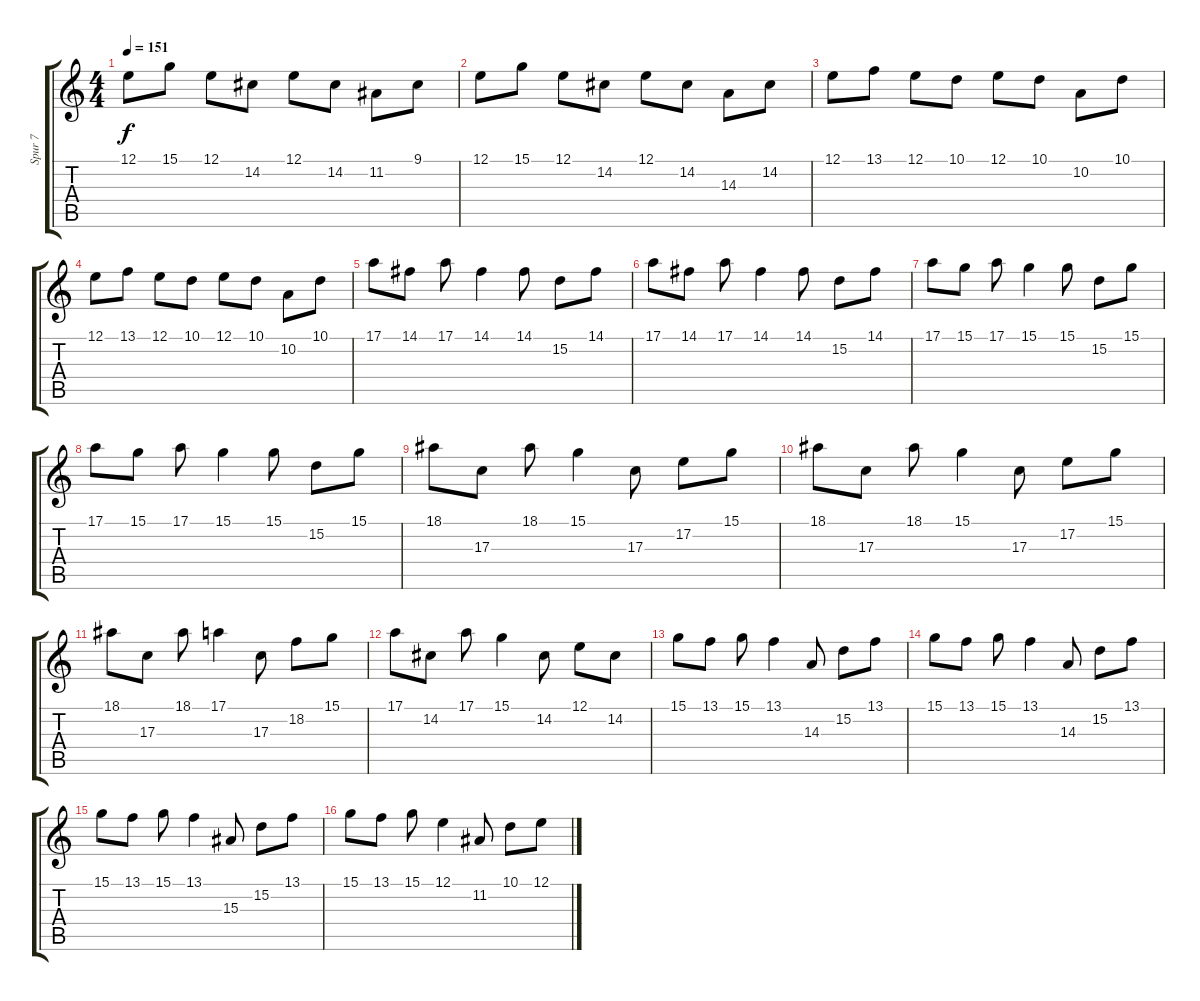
\track ("Spur 7" "Spur 7") {instrument electricpiano2}
\staff {score tabs}
\tuning (E4 B3 G3 D3 A2 E2) {hide}
\ts (4 4)
\tempo 151
\clef g2
\ks c
12.1.8{dy f} 15.1.8 12.1.8 14.2.8 12.1.8 14.2.8 11.2.8 9.1.8 |
12.1.8 15.1.8 12.1.8 14.2.8 12.1.8 14.2.8 14.3.8 14.2.8 |
12.1.8 13.1.8 12.1.8 10.1.8 12.1.8 10.1.8 10.2.8 10.1.8 |
12.1.8 13.1.8 12.1.8 10.1.8 12.1.8 10.1.8 10.2.8 10.1.8 |
17.1.8 14.1.8 17.1.8 14.1.4 14.1.8 15.2.8 14.1.8 |
17.1.8 14.1.8 17.1.8 14.1.4 14.1.8 15.2.8 14.1.8 |
17.1.8 15.1.8 17.1.8 15.1.4 15.1.8 15.2.8 15.1.8 |
17.1.8 15.1.8 17.1.8 15.1.4 15.1.8 15.2.8 15.1.8 |
18.1.8 17.3.8 18.1.8 15.1.4 17.3.8 17.2.8 15.1.8 |
18.1.8 17.3.8 18.1.8 15.1.4 17.3.8 17.2.8 15.1.8 |
18.1.8 17.3.8 18.1.8 17.1.4 17.3.8 18.2.8 15.1.8 |
17.1.8 14.2.8 17.1.8 15.1.4 14.2.8 12.1.8 14.2.8 |
15.1.8 13.1.8 15.1.8 13.1.4 14.3.8 15.2.8 13.1.8 |
15.1.8 13.1.8 15.1.8 13.1.4 14.3.8 15.2.8 13.1.8 |
15.1.8 13.1.8 15.1.8 13.1.4 15.3.8 15.2.8 13.1.8 |
15.1.8 13.1.8 15.1.8 12.1.4 11.2.8 10.1.8 12.1.8
